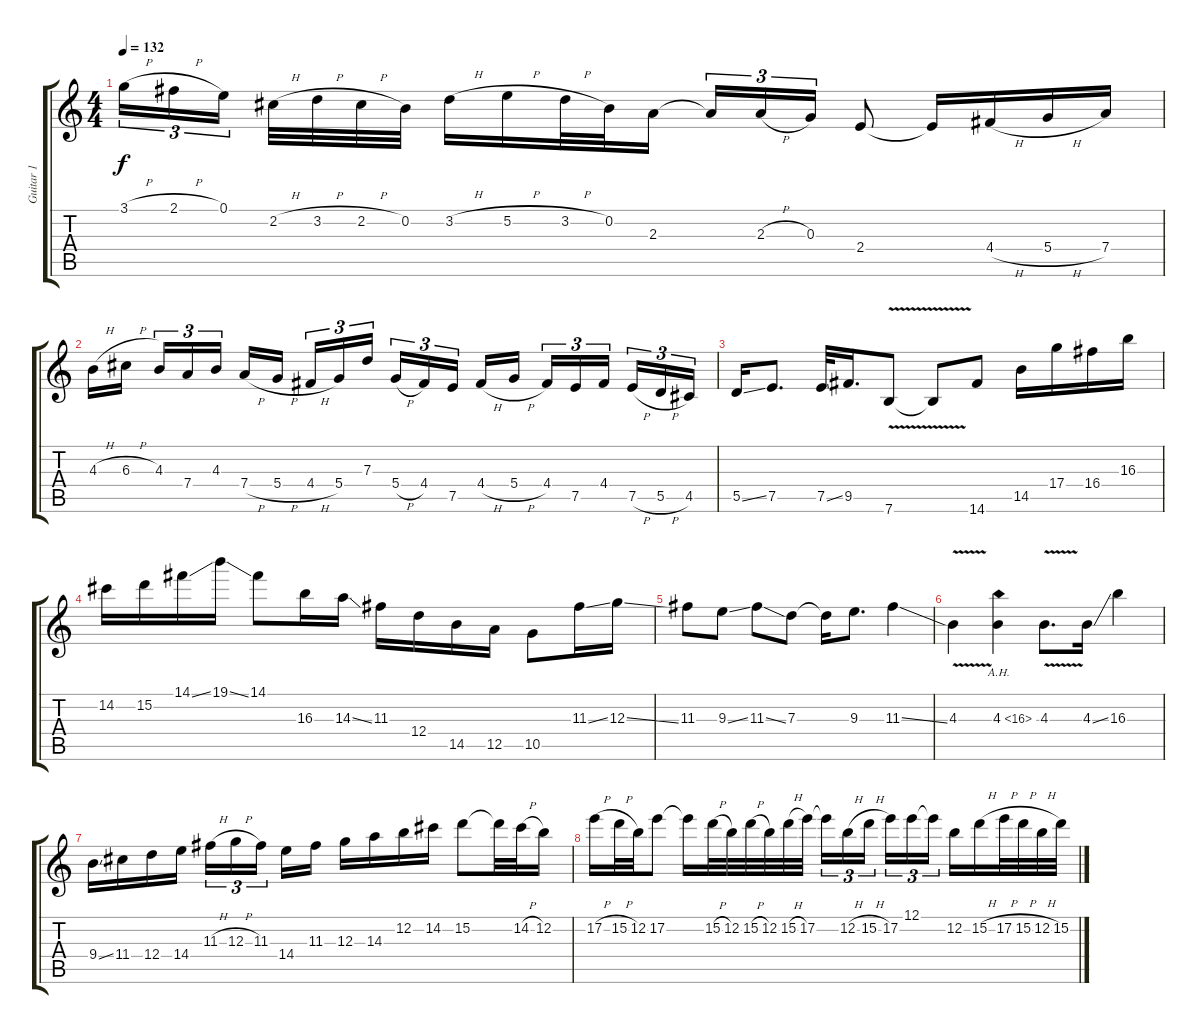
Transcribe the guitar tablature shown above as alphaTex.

\track ("Guitar 1" "Guitar 1") {instrument overdrivenguitar}
\staff {score tabs}
\tuning (E4 B3 G3 D3 A2 E2) {hide}
\ts (4 4)
\tempo 132
\clef g2
\ks c
3.1{h}.16{tu (3 2) dy f} 2.1{h}.16{tu (3 2)} 0.1.16{tu (3 2) beam splitsecondary} 2.2{h}.32 3.2{h}.32 2.2{h}.32 0.2.32 3.2{h}.16 5.2{h}.16 3.2{h}.32 0.2.32 2.3.16 2.3{t}.16{tu (3 2)} 2.3{h}.16{tu (3 2)} 0.3.16{tu (3 2)} 2.4.8 2.4{t}.16 4.4{h}.16 5.4{h}.16 7.4.16 |
4.3{h}.16 6.3{h}.16{beam splitsecondary} 4.3.16{tu (3 2)} 7.4.16{tu (3 2)} 4.3.16{tu (3 2)} 7.4{h}.16 5.4{h}.16{beam splitsecondary} 4.4{h}.16{tu (3 2)} 5.4.16{tu (3 2)} 7.3.16{tu (3 2)} 5.4{h}.16{tu (3 2)} 4.4.16{tu (3 2)} 7.5.16{tu (3 2) beam splitsecondary} 4.4{h}.16 5.4{h}.16 4.4.16{tu (3 2)} 7.5.16{tu (3 2)} 4.4.16{tu (3 2) beam splitsecondary} 7.5{h}.16{tu (3 2)} 5.5{h}.16{tu (3 2)} 4.5.16{tu (3 2)} |
5.5{ss}.16 7.5.8{d} 7.5{ss}.32 9.5.16{d} 7.6{v}.8 7.6{t}.8 14.6.8 14.5.16 17.4.16 16.4.16 16.3.16 |
14.2.16 15.2.16 14.1{ss}.16 19.1{ss}.16 14.1.8 16.3.16 14.3{ss}.16 11.3.16 12.4.16 14.5.16 12.5.16 10.5.8 11.3{ss}.16 12.3{ss}.16 |
11.3.8 9.3{ss}.8 11.3{ss}.8 7.3.8 7.3{t}.16 9.3.8{d} 11.3{ss}.4 |
4.3{v}.4 4.3{ah 12}.4 4.3{v}.8{d} 4.3{ss}.16 16.3.4 |
9.4{ss}.16 11.4.16 12.4.16 14.4.16 11.3{h}.16{tu (3 2)} 12.3{h}.16{tu (3 2)} 11.3.16{tu (3 2) beam splitsecondary} 14.4.16 11.3.16 12.3.16 14.3.16 12.2.16 14.2.16 15.2.8 15.2{t}.32 14.2{h}.32 12.2.16 |
17.2{h}.16 15.2{h}.32 12.2.32 17.2.8 17.2{t}.16 15.2{h}.32 12.2.32 15.2{h}.32 12.2.32 15.2{h}.32 17.2.32 17.2{t}.16{tu (3 2)} 12.2{h}.16{tu (3 2)} 15.2{h}.16{tu (3 2) beam splitsecondary} 17.2.16{tu (3 2)} 12.1.16{tu (3 2)} 12.1{t}.16{tu (3 2)} 12.2.16 15.2{h}.16 17.2{h}.32 15.2{h}.32 12.2{h}.32 15.2.32
